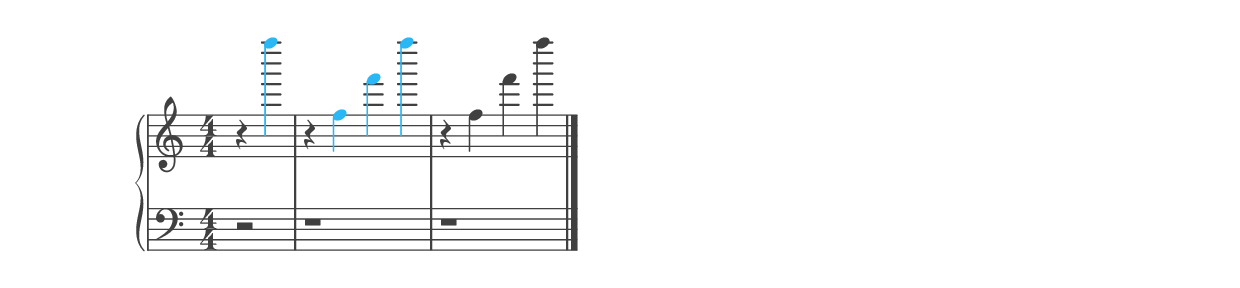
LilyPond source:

%% ----------------------------------------------------------------------------
%% Generated on: 2018 December 27
%% Note Name: F7
%% Octave: 7
%% Clef: treble
%% Filename: 150-81-7-treble-F7
%% ----------------------------------------------------------------------------

\version "2.19.82"

\include "../piano_note_colors.ly"

\header {
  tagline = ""
}

upper = {
  \clef treble
  \numericTimeSignature
  \override NoteHead.color = #colorized-note
  \override Stem.color = #colorized-note
  \override Accidental.color = #colorized-note
  % treble note in color
  r4 f''''4
  % treble octave in color
  r4 f''4 f'''4 f''''4
  \override NoteHead.color = #default-black
  \override Stem.color = #default-black
  \override Accidental.color = #default-black
  % treble octave repeat in black
  r4 f''4 f'''4 f''''4
  \bar "|."
}

lower = {
  \clef bass
  \numericTimeSignature
  \override NoteHead.color = #colorized-note
  \override Stem.color = #colorized-note
  \override Accidental.color = #colorized-note
  % bass note in color
  r2
  % bass octave in color
  r1
  \override NoteHead.color = #default-black
  \override Stem.color = #default-black
  \override Accidental.color = #default-black
  % bass octave repeat in black
  r1
}

\score {
  \new PianoStaff <<
    \context Score
    \applyContext #(override-color-for-all-grobs default-black)
    \time 4/4
    \partial 2
    \new Staff = upper { \upper }
    \new Staff = lower { \lower }
  >>
  \layout { }
  \midi { }
}